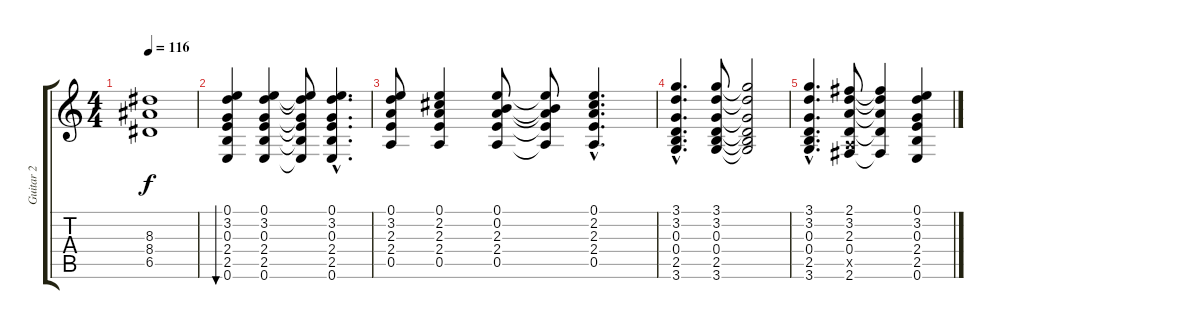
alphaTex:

\track ("Guitar 2" "Guitar 2") {instrument distortionguitar}
\staff {score tabs}
\tuning (E4 B3 G3 D3 A2 E2) {hide}
\ts (4 4)
\tempo 116
\clef g2
\ks c
(8.3 8.4 6.5).1{dy f} |
(0.1 3.2 0.3 2.4 2.5 0.6).4{bu 240} (0.1 3.2 0.3 2.4 2.5 0.6).4 (0.1{t} 3.2{t} 0.3{t} 2.4{t} 2.5{t} 0.6{t}).8 (0.1{hac} 3.2{hac} 0.3{hac} 2.4{hac} 2.5{hac} 0.6{hac}).4{d} |
(0.1 3.2 2.3 2.4 0.5).8 (0.1 2.2 2.3 2.4 0.5).4 (0.1 0.2 2.3 2.4 0.5).8 (0.1{t} 0.2{t} 2.3{t} 2.4{t} 0.5{t}).8 (0.1{hac} 2.2{hac} 2.3{hac} 2.4{hac} 0.5{hac}).4{d} |
(3.1{hac} 3.2{hac} 0.3{hac} 0.4{hac} 2.5{hac} 3.6{hac}).4{d} (3.1 3.2 0.3 0.4 2.5 3.6).8 (3.1{t} 3.2{t} 0.3{t} 0.4{t} 2.5{t} 3.6{t}).2 |
(3.1{hac} 3.2{hac} 0.3{hac} 0.4{hac} 2.5{hac} 3.6{hac}).4{d} (2.1 3.2 2.3 0.4 0.5{x} 2.6).8 (2.1{t} 3.2{t} 2.3{t} 0.4{t} 2.6{t}).4 (0.1 3.2 0.3 2.4 2.5 0.6).4
